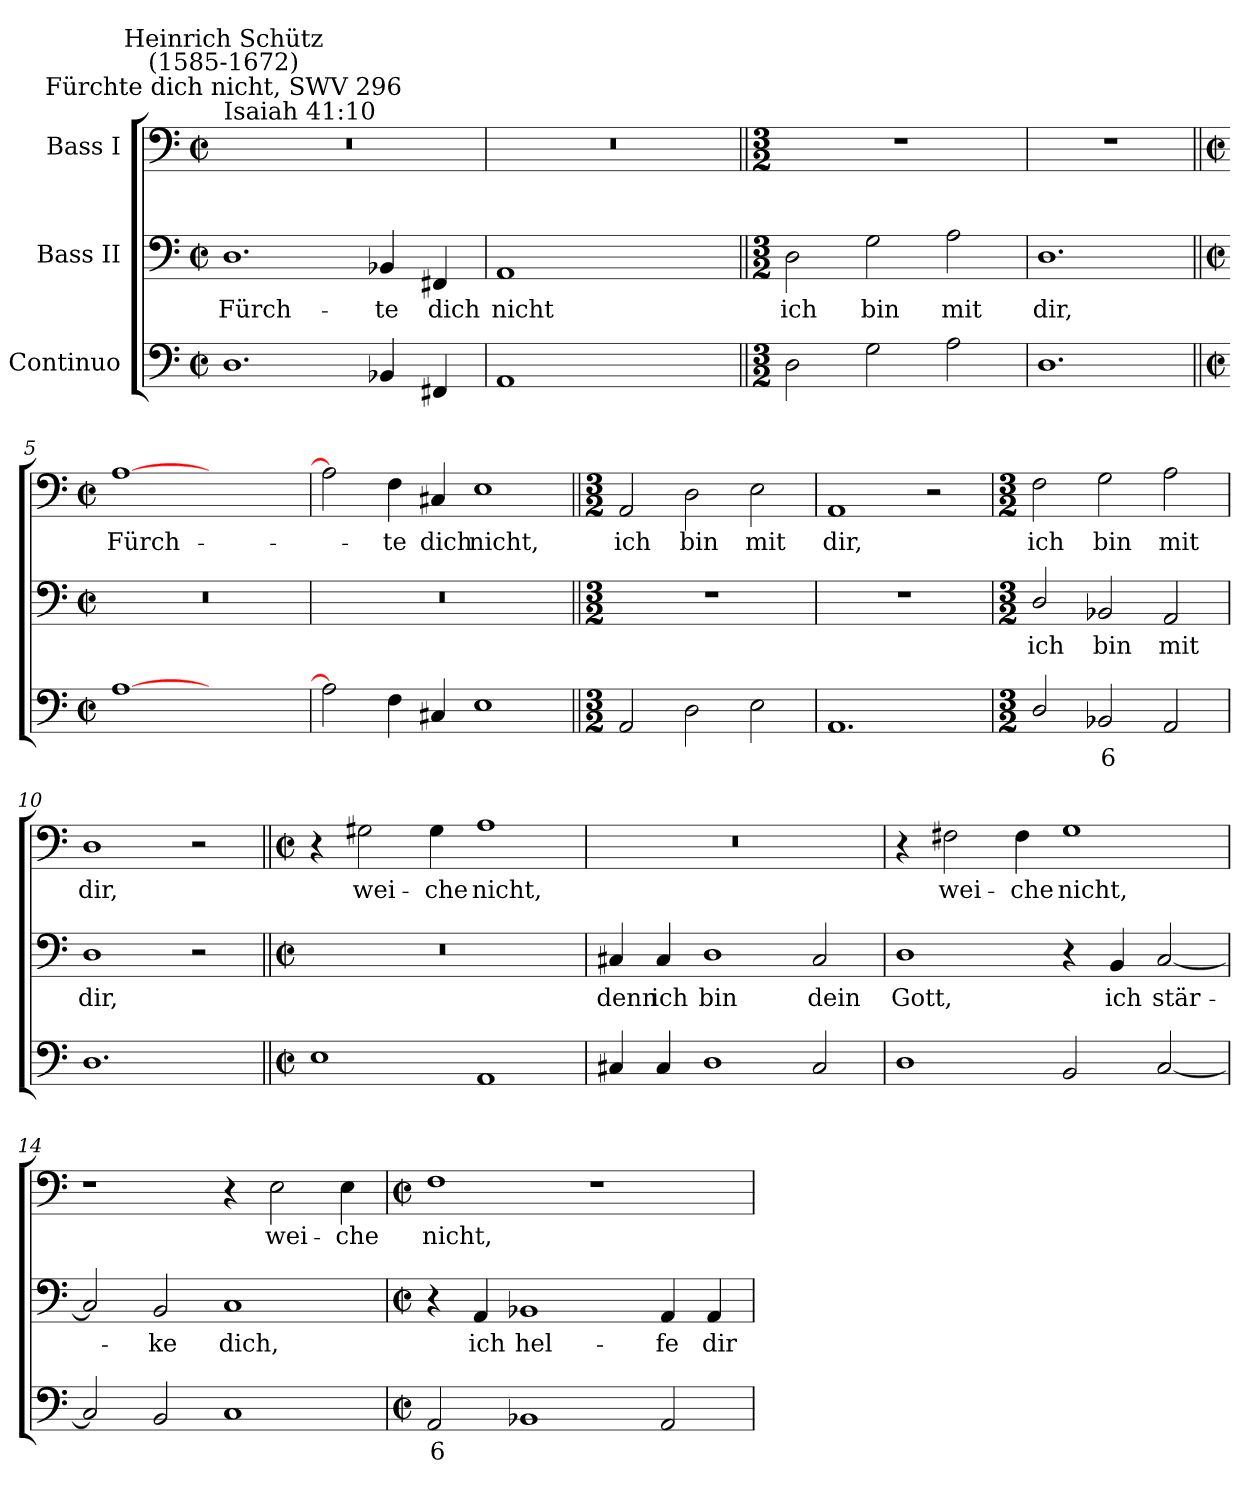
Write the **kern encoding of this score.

**kern	**text	**kern	**text	**kern	**text
*part3	*part3	*part2	*part2	*part1	*part1
*staff3	*staff3	*staff2	*staff2	*staff1	*staff1
*I"Continuo	*	*I"Bass II	*	*I"Bass I	*
*clefF4	*	*clefF4	*	*clefF4	*
*k[]	*	*k[]	*	*k[]	*
*C:	*	*C:	*	*C:	*
*M4/2	*	*M4/2	*	*M4/2	*
*met(c|)	*	*met(c|)	*	*met(c|)	*
=1	=1	=1	=1	=1	=1
!	!	!	!	!LO:TX:a:t=Isaiah 41&colon;10	!
!	!	!	!	!LO:TX:a:cj:t=Fürchte dich nicht, SWV 296	!
!	!	!	!	!LO:TX:a:cj:t=Heinrich Schütz\n(1585-1672)	!
!	!	!	!LO:LY:b	!	!
1.D	.	1.D	Fürch-	0r	.
!	!	!	!LO:LY:b	!	!
4BB-X	.	4BB-X	-te	.	.
!	!	!	!LO:LY:b	!	!
4FF#X	.	4FF#X	dich	.	.
=2	=2	=2	=2	=2	=2
!	!	!	!LO:LY:b	!	!
1AA	.	1AA	nicht	0r	.
1ryy	.	1ryy	.	.	.
=3||	=3||	=3||	=3||	=3||	=3||
*M3/2	*	*M3/2	*	*M3/2	*
!	!	!	!LO:LY:b	!LO:N:vis=1	!
2D	.	2D	ich	1.r	.
!	!	!	!LO:LY:b	!	!
2G	.	2G	bin	.	.
!	!	!	!LO:LY:b	!	!
2A	.	2A	mit	.	.
=4	=4	=4	=4	=4	=4
!	!	!	!LO:LY:b	!LO:N:vis=1	!
1.D	.	1.D	dir,	1.r	.
=5||	=5||	=5||	=5||	=5||	=5||
*M4/2	*	*M4/2	*	*M4/2	*
*met(c|)	*	*met(c|)	*	*met(c|)	*
!	!	!	!	!	!LO:LY:b
[1A	.	0r	.	[1A	Fürch-
1ryy	.	.	.	1ryy	.
=6	=6	=6	=6	=6	=6
2A]	.	0r	.	2A]	.
!	!	!	!	!	!LO:LY:b
4F	.	.	.	4F	te
!	!	!	!	!	!LO:LY:b
4C#X	.	.	.	4C#X	dich
!	!	!	!	!	!LO:LY:b
1E	.	.	.	1E	nicht,
=7||	=7||	=7||	=7||	=7||	=7||
*M3/2	*	*M3/2	*	*M3/2	*
!	!	!LO:N:vis=1	!	!	!LO:LY:b
2AA	.	1.r	.	2AA	ich
!	!	!	!	!	!LO:LY:b
2D	.	.	.	2D	bin
!	!	!	!	!	!LO:LY:b
2E	.	.	.	2E	mit
=8	=8	=8	=8	=8	=8
!	!	!LO:N:vis=1	!	!	!LO:LY:b
1.AA	.	1.r	.	1AA	dir,
.	.	.	.	2r	.
!!LO:LB:g=z
=9	=9	=9	=9	=9	=9
*M3/2	*	*M3/2	*	*M3/2	*
!	!	!	!LO:LY:b	!	!LO:LY:b
2D/	.	2D/	ich	2F	ich
!	!LO:LY:b	!	!LO:LY:b	!	!LO:LY:b
2BB-X	6	2BB-X	bin	2G	bin
!	!	!	!LO:LY:b	!	!LO:LY:b
2AA	.	2AA	mit	2A	mit
=10	=10	=10	=10	=10	=10
!	!	!	!LO:LY:b	!	!LO:LY:b
1.D	.	1D	dir,	1D	dir,
.	.	2r	.	2r	.
=11||	=11||	=11||	=11||	=11||	=11||
*M4/2	*	*M4/2	*	*M4/2	*
*met(c|)	*	*met(c|)	*	*met(c|)	*
1E	.	0r	.	4r	.
!	!	!	!	!	!LO:LY:b
.	.	.	.	2G#X	wei-
!	!	!	!	!	!LO:LY:b
.	.	.	.	4G#	-che
!	!	!	!	!	!LO:LY:b
1AA	.	.	.	1A	nicht,
=12	=12	=12	=12	=12	=12
!	!	!	!LO:LY:b	!	!
4C#X	.	4C#X	denn	0r	.
!	!	!	!LO:LY:b	!	!
4C#	.	4C#	ich	.	.
!	!	!	!LO:LY:b	!	!
1D	.	1D	bin	.	.
!	!	!	!LO:LY:b	!	!
2C#	.	2C#	dein	.	.
=13	=13	=13	=13	=13	=13
!	!	!	!LO:LY:b	!	!
1D	.	1D	Gott,	4r	.
!	!	!	!	!	!LO:LY:b
.	.	.	.	2F#X	wei-
!	!	!	!	!	!LO:LY:b
.	.	.	.	4F#	-che
!	!	!	!	!	!LO:LY:b
2BB	.	4r	.	1G	nicht,
!	!	!	!LO:LY:b	!	!
.	.	4BB	ich	.	.
!	!	!	!LO:LY:b	!	!
[2C	.	[2C	stär-	.	.
=14	=14	=14	=14	=14	=14
2C]	.	2C]	.	1r	.
!	!	!	!LO:LY:b	!	!
2BB	.	2BB	ke	.	.
!	!	!	!LO:LY:b	!	!
1C	.	1C	dich,	4r	.
!	!	!	!	!	!LO:LY:b
.	.	.	.	2E	wei-
!	!	!	!	!	!LO:LY:b
.	.	.	.	4E	-che
!!LO:LB:g=z
=15	=15	=15	=15	=15	=15
*M4/2	*	*M4/2	*	*M4/2	*
*met(c|)	*	*met(c|)	*	*met(c|)	*
!	!LO:LY:b	!	!	!	!LO:LY:b
2AA	6	4r	.	1F	nicht,
!	!	!	!LO:LY:b	!	!
.	.	4AA	ich	.	.
!	!	!	!LO:LY:b	!	!
1BB-X	.	1BB-X	hel-	.	.
.	.	.	.	1r	.
!	!	!	!LO:LY:b	!	!
2AA	.	4AA	-fe	.	.
!	!	!	!LO:LY:b	!	!
.	.	4AA	dir	.	.
=	=	=	=	=	=
*-	*-	*-	*-	*-	*-
